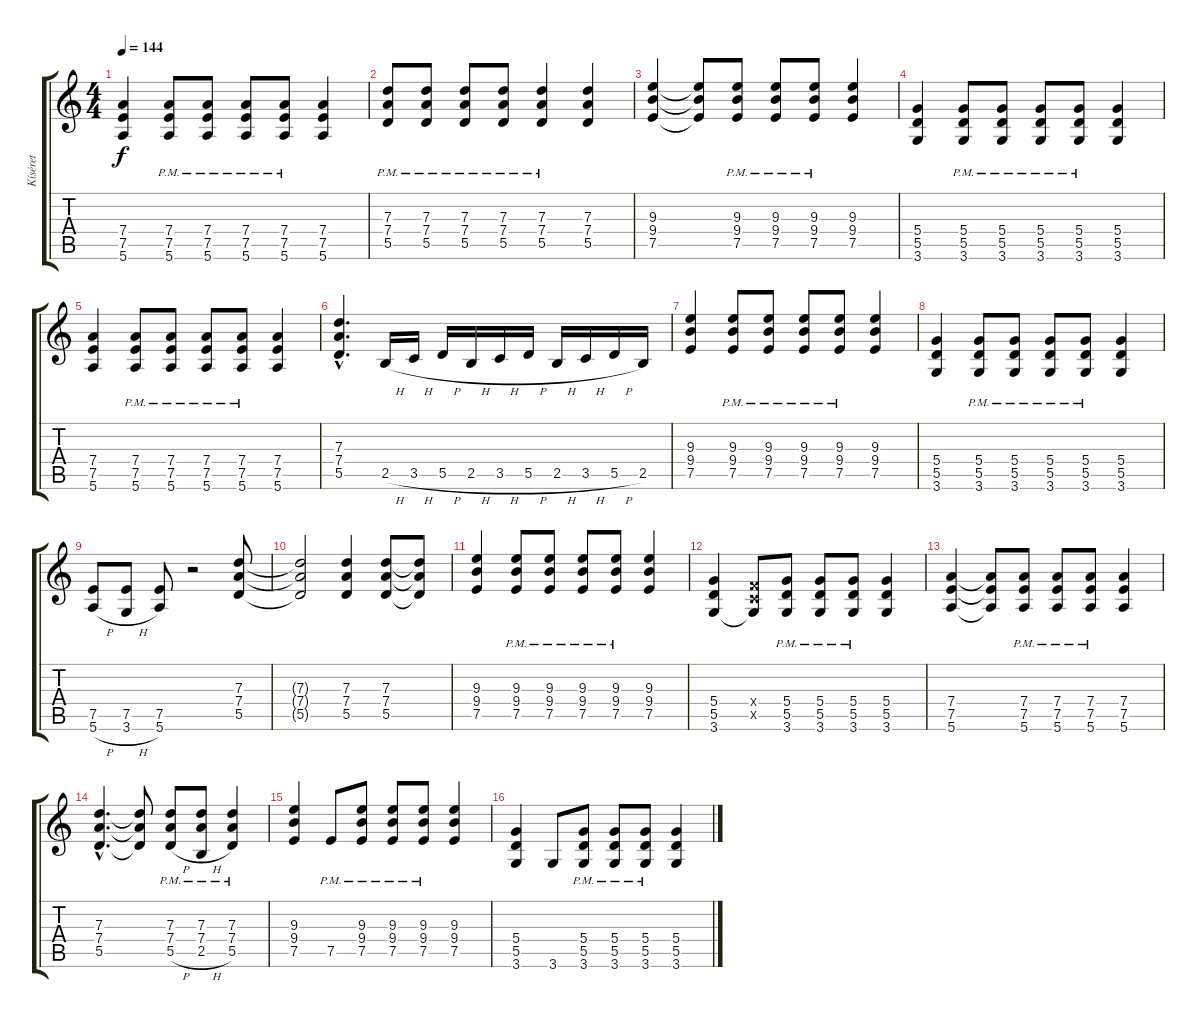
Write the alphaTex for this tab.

\track ("Kíséret" "Kíséret") {instrument distortionguitar}
\staff {score tabs}
\tuning (E4 B3 G3 D3 A2 E2) {hide}
\ts (4 4)
\tempo 144
\clef g2
\ks c
(7.4 7.5 5.6).4{dy f} (7.4{pm} 7.5{pm} 5.6{pm}).8 (7.4{pm} 7.5{pm} 5.6{pm}).8 (7.4{pm} 7.5{pm} 5.6{pm}).8 (7.4{pm} 7.5{pm} 5.6{pm}).8 (7.4 7.5 5.6).4 |
(7.3{pm} 7.4{pm} 5.5{pm}).8 (7.3{pm} 7.4{pm} 5.5{pm}).8 (7.3{pm} 7.4{pm} 5.5{pm}).8 (7.3{pm} 7.4{pm} 5.5).8 (7.3{pm} 7.4{pm} 5.5).4 (7.3 7.4 5.5).4 |
(9.3 9.4 7.5).4 (9.3{t} 9.4{t} 7.5{t}).8 (9.3{pm} 9.4{pm} 7.5{pm}).8 (9.3{pm} 9.4{pm} 7.5{pm}).8 (9.3{pm} 9.4{pm} 7.5{pm}).8 (9.3 9.4 7.5).4 |
(5.4 5.5 3.6).4 (5.4{pm} 5.5{pm} 3.6{pm}).8 (5.4{pm} 5.5{pm} 3.6{pm}).8 (5.4{pm} 5.5{pm} 3.6{pm}).8 (5.4{pm} 5.5{pm} 3.6{pm}).8 (5.4 5.5 3.6).4 |
(7.4 7.5 5.6).4 (7.4{pm} 7.5{pm} 5.6{pm}).8 (7.4{pm} 7.5{pm} 5.6{pm}).8 (7.4{pm} 7.5{pm} 5.6{pm}).8 (7.4{pm} 7.5{pm} 5.6{pm}).8 (7.4 7.5 5.6).4 |
(7.3{hac} 7.4{hac} 5.5{hac}).4{d} 2.5{h}.16 3.5{h}.16 5.5{h}.16 2.5{h}.16 3.5{h}.16 5.5{h}.16 2.5{h}.16 3.5{h}.16 5.5{h}.16 2.5.16 |
(9.3 9.4 7.5).4 (9.3{pm} 9.4{pm} 7.5{pm}).8 (9.3{pm} 9.4{pm} 7.5{pm}).8 (9.3{pm} 9.4{pm} 7.5{pm}).8 (9.3{pm} 9.4{pm} 7.5{pm}).8 (9.3 9.4 7.5).4 |
(5.4 5.5 3.6).4 (5.4{pm} 5.5{pm} 3.6{pm}).8 (5.4{pm} 5.5{pm} 3.6{pm}).8 (5.4{pm} 5.5{pm} 3.6{pm}).8 (5.4{pm} 5.5{pm} 3.6{pm}).8 (5.4 5.5 3.6).4 |
(7.5 5.6{h}).8 (7.5 3.6{h}).8 (7.5 5.6).8 r.2 (7.3 7.4 5.5).8 |
(7.3{t} 7.4{t} 5.5{t}).2 (7.3 7.4 5.5).4 (7.3 7.4 5.5).8 (7.3{t} 7.4{t} 5.5{t}).8 |
(9.3 9.4 7.5).4 (9.3{pm} 9.4{pm} 7.5{pm}).8 (9.3{pm} 9.4{pm} 7.5{pm}).8 (9.3{pm} 9.4{pm} 7.5{pm}).8 (9.3{pm} 9.4{pm} 7.5{pm}).8 (9.3 9.4 7.5).4 |
(5.4 5.5 3.6).4 (3.4{x} 3.5{x} 3.6{t}).8 (5.4{pm} 5.5{pm} 3.6{pm}).8 (5.4{pm} 5.5{pm} 3.6{pm}).8 (5.4{pm} 5.5{pm} 3.6{pm}).8 (5.4 5.5 3.6).4 |
(7.4 7.5 5.6).4 (7.4{t} 7.5{t} 5.6{t}).8 (7.4{pm} 7.5{pm} 5.6{pm}).8 (7.4{pm} 7.5{pm} 5.6{pm}).8 (7.4{pm} 7.5{pm} 5.6{pm}).8 (7.4 7.5 5.6).4 |
(7.3{hac} 7.4{hac} 5.5{hac}).4{d} (7.3{t} 7.4{t} 5.5{t}).8 (7.3{pm} 7.4{pm} 5.5{h}).8 (7.3{pm} 7.4{pm} 2.5{h}).8 (7.3{pm} 7.4{pm} 5.5).4 |
(9.3 9.4 7.5).4 7.5{pm}.8 (9.3 9.4{pm} 7.5{pm}).8 (9.3{pm} 9.4{pm} 7.5{pm}).8 (9.3{pm} 9.4{pm} 7.5{pm}).8 (9.3 9.4 7.5).4 |
(5.4 5.5 3.6).4 3.6.8 (5.4{pm} 5.5{pm} 3.6{pm}).8 (5.4{pm} 5.5{pm} 3.6{pm}).8 (5.4{pm} 5.5{pm} 3.6{pm}).8 (5.4 5.5 3.6).4
